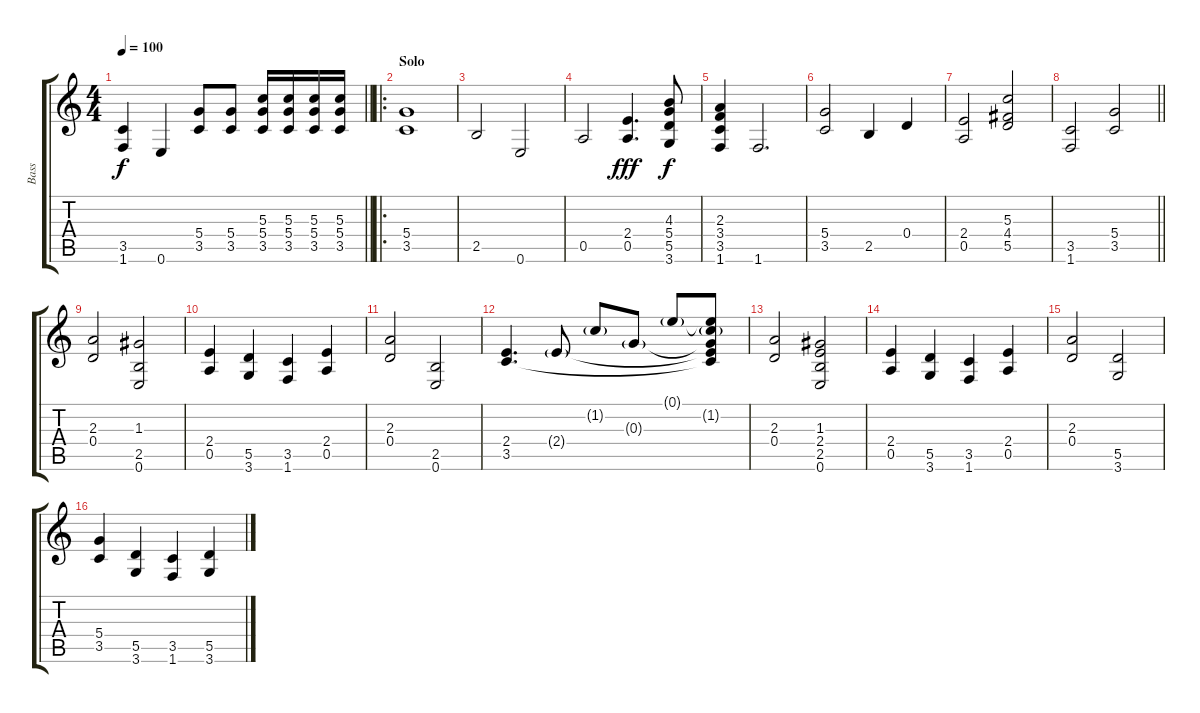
\track ("Bass" "Bass") {solo instrument acousticbass}
\staff {score tabs}
\tuning (E4 B3 G3 D3 A2 E2) {hide}
\ts (4 4)
\tempo 100
\clef g2
\barLineRight lightlight
\ks c
(3.5 1.6).4{dy f} 0.6.4 (5.4 3.5).8 (5.4 3.5).8 (5.3 5.4 3.5).16 (5.3 5.4 3.5).16 (5.3 5.4 3.5).16 (5.3 5.4 3.5).16 |
\ro
\section ("" "Solo")
(5.4 3.5).1 |
2.5.2 0.6.2 |
0.5.2 (2.4 0.5).4{d dy fff} (4.3 5.4 5.5 3.6).8{dy f} |
(2.3 3.4 3.5 1.6).4 1.6.2{d} |
(5.4 3.5).2 2.5.4 0.4.4 |
(2.4 0.5).2 (5.3 4.4 5.5).2 |
\barLineRight lightlight
(3.5 1.6).2 (5.4 3.5).2 |
(2.3 0.4).2 (1.3 2.5 0.6).2 |
(2.4 0.5).4 (5.5 3.6).4 (3.5 1.6).4 (2.4 0.5).4 |
(2.3 0.4).2 (2.5 0.6).2 |
(2.4 3.5).4{d} 2.4{g}.8 1.2{g}.8 0.3{g}.8 0.1{g}.8 (0.1{t} 1.2{g} 0.3{t} 2.4{t} 3.5{t}).8 |
(2.3 0.4).2 (1.3 2.4 2.5 0.6).2 |
(2.4 0.5).4 (5.5 3.6).4 (3.5 1.6).4 (2.4 0.5).4 |
(2.3 0.4).2 (5.5 3.6).2 |
(5.4 3.5).4 (5.5 3.6).4 (3.5 1.6).4 (5.5 3.6).4
